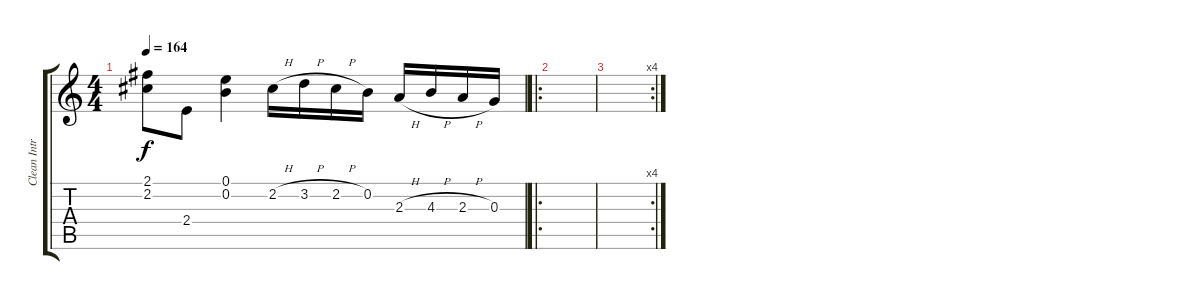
\track ("Clean Intro" "Clean Intr") {instrument electricguitarclean}
\staff {score tabs}
\tuning (E4 B3 G3 D3 A2 E2) {hide}
\ts (4 4)
\tempo 164
\clef g2
\ks c
(2.1{t} 2.2{t}).8{dy f} 2.4.8 (0.1 0.2).4 2.2{h}.16 3.2{h}.16 2.2{h}.16 0.2.16 2.3{h}.16 4.3{h}.16 2.3{h}.16 0.3.16 |
\ro
|
\rc 4
